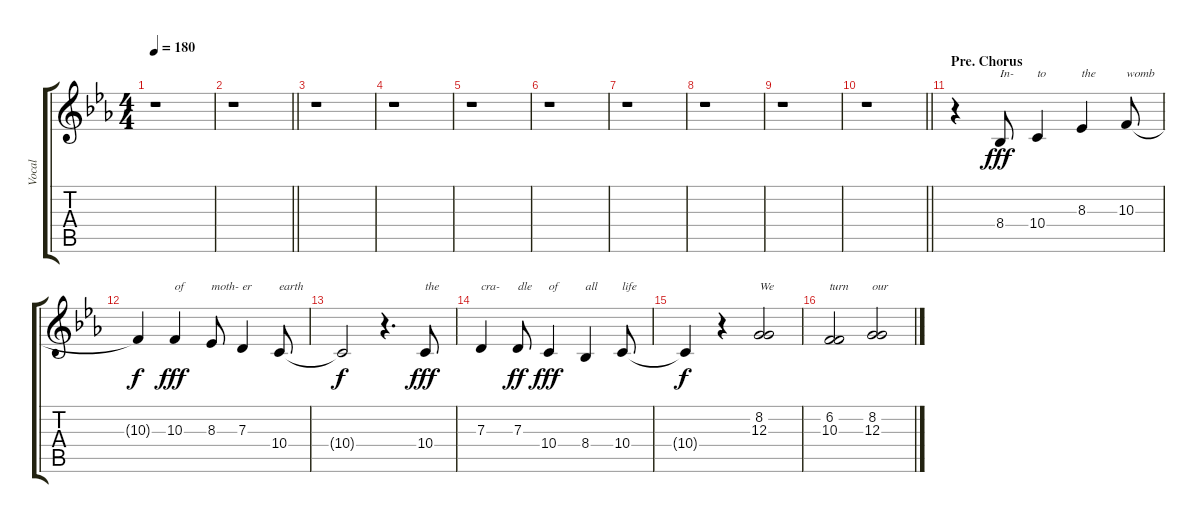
\track ("Vocal" "Vocal") {instrument lead2sawtooth}
\staff {score tabs}
\tuning (E4 B3 G3 D3 A2 E2) {hide}
\ts (4 4)
\tempo 180
\clef g2
\ks eb
r.1{dy f} |
\barLineRight lightlight
r.1 |
\section ("" "")
r.1 |
r.1 |
r.1 |
r.1 |
r.1 |
r.1 |
r.1 |
\barLineRight lightlight
r.1 |
\section ("" "Pre. Chorus")
r.4 8.4.8{txt "In-" dy fff} 10.4.4{txt "to"} 8.3.4{txt "the"} 10.3.8{txt "womb"} |
10.3{t}.4{dy f} 10.3.4{txt "of" dy fff} 8.3.8{txt "moth-"} 7.3.4{txt "er"} 10.4.8{txt "earth"} |
10.4{t}.2{dy f} r.4{d} 10.4.8{txt "the" dy fff} |
7.3.4{txt "cra-"} 7.3.8{txt "dle" dy ff} 10.4.4{txt "of" dy fff} 8.4.4{txt "all"} 10.4.8{txt "life"} |
10.4{t}.4{dy f} r.4 (8.2 12.3).2{txt "We"} |
(6.2 10.3).2{txt "turn"} (8.2 12.3).2{txt "our"}
